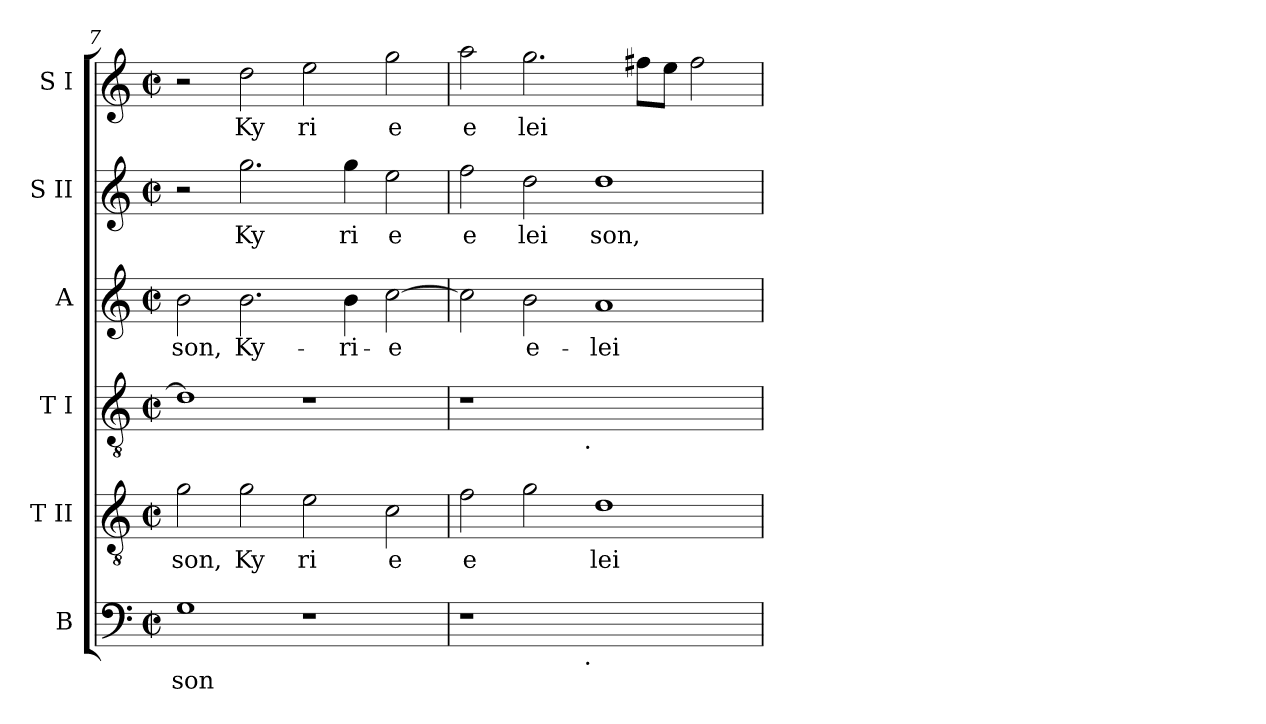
**kern	**text	**kern	**text	**kern	**text	**kern	**text	**kern	**text	**kern	**text
*part6	*part6	*part5	*part5	*part4	*part4	*part3	*part3	*part2	*part2	*part1	*part1
*staff6	*staff6	*staff5	*staff5	*staff4	*staff4	*staff3	*staff3	*staff2	*staff2	*staff1	*staff1
*I"B	*	*I"T II	*	*I"T I	*	*I"A	*	*I"S II	*	*I"S I	*
*I'B	*	*I'T II	*	*I'T I	*	*I'A	*	*I'S II	*	*I'S I	*
*clefF4	*	*clefGv2	*	*clefGv2	*	*clefG2	*	*clefG2	*	*clefG2	*
*k[]	*	*k[]	*	*k[]	*	*k[]	*	*k[]	*	*k[]	*
*C:	*	*C:	*	*C:	*	*C:	*	*C:	*	*C:	*
*M2/2	*	*M2/2	*	*M2/2	*	*M2/2	*	*M2/2	*	*M2/2	*
*met(c|)	*	*met(c|)	*	*met(c|)	*	*met(c|)	*	*met(c|)	*	*met(c|)	*
=7	=7	=7	=7	=7	=7	=7	=7	=7	=7	=7	=7
!	!LO:LY:b:cj	!	!LO:LY:b:cj	!	!LO:LY:b:cj	!	!LO:LY:b:cj	!	!	!	!
1G	son	2g\	son,	1d]	.	2b\	-son,	2r	.	2r	.
!	!	!	!LO:LY:b:cj	!	!	!	!LO:LY:b:cj	!	!LO:LY:b:cj	!	!LO:LY:b:cj
.	.	2g\	Ky	.	.	2.b\	Ky-	2.gg\	Ky	2dd\	Ky
!	!	!	!LO:LY:b:cj	!	!	!	!	!	!	!	!LO:LY:b:cj
1r	.	2e\	ri	1r	.	.	.	.	.	2ee\	ri
!	!	!	!	!	!	!	!LO:LY:b:cj	!	!LO:LY:b:cj	!	!
.	.	.	.	.	.	4b\	-ri-	4gg\	ri	.	.
!	!	!	!LO:LY:b:cj	!	!	!	!LO:LY:b:cj	!	!LO:LY:b:cj	!	!LO:LY:b:cj
.	.	2c\	e	.	.	[>2cc\	-e	2ee\	e	2gg\	e
=8	=8	=8	=8	=8	=8	=8	=8	=8	=8	=8	=8
!	!	!	!LO:LY:b:cj	!	!	!	!LO:LY:b:cj	!	!LO:LY:b:cj	!	!LO:LY:b:cj
*^	*	*	*	*^	*	*	*	*	*	*	*
1r	2ryy	.	2f\	e	1r	2ryy	.	2cc\]	.	2ff\	e	2aa\	e
!	!	!	!	!LO:LY:b:cj	!	!	!	!	!LO:LY:b:cj	!	!LO:LY:b:cj	!	!LO:LY:b:cj
.	4...ryy	.	2g\	.	.	4...ryy	.	2b\	e-	2dd\	lei	2.gg\	lei
!	!	!	!	!	!	!LO:TX:b:t=.	!	!	!	!	!	!	!
!	!LO:TX:b:t=.	!	!	!	!	!	!	!	!	!	!	!	!
.	1ryy	.	.	.	.	1ryy	.	.	.	.	.	.	.
!	!	!	!	!LO:LY:b:cj	!	!	!	!	!LO:LY:b:cj	!	!LO:LY:b:cj	!	!
1ryy	.	.	1d	lei	1ryy	.	.	1a	-lei-	1dd	son,	.	.
!	!	!	!	!	!	!	!	!	!	!	!	!	!LO:LY:b:cj
.	.	.	.	.	.	.	.	.	.	.	.	8ff#\L	.
!	!	!	!	!	!	!	!	!	!	!	!	!	!LO:LY:b:cj
.	.	.	.	.	.	.	.	.	.	.	.	8ee\J	.
!	!	!	!	!	!	!	!	!	!	!	!	!	!LO:LY:b:cj
.	.	.	.	.	.	.	.	.	.	.	.	2ff#\	.
.	32ryy	.	.	.	.	32ryy	.	.	.	.	.	.	.
*v	*v	*	*	*	*v	*v	*	*	*	*	*	*	*
=	=	=	=	=	=	=	=	=	=	=	=
*-	*-	*-	*-	*-	*-	*-	*-	*-	*-	*-	*-
